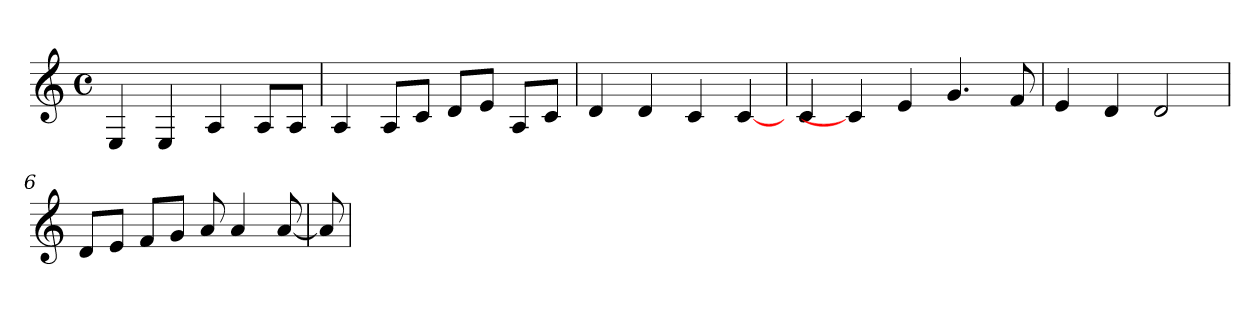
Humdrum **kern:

**kern
*part1
*staff1
*clefG2
*M4/4
*met(c)
=1
4E
4E
4A
8A/L
8A/J
=2
4A
8A/L
8c/J
8d/L
8e/J
8A/L
8c/J
=3
4d
4d
4c
[4c
=4
4c
4c]
4e
4.g
8f
=5
4e
4d
2d
=6
8d/L
8e/J
8f/L
8g/J
8a
4a
[8a
=7
8a]
=
*-
